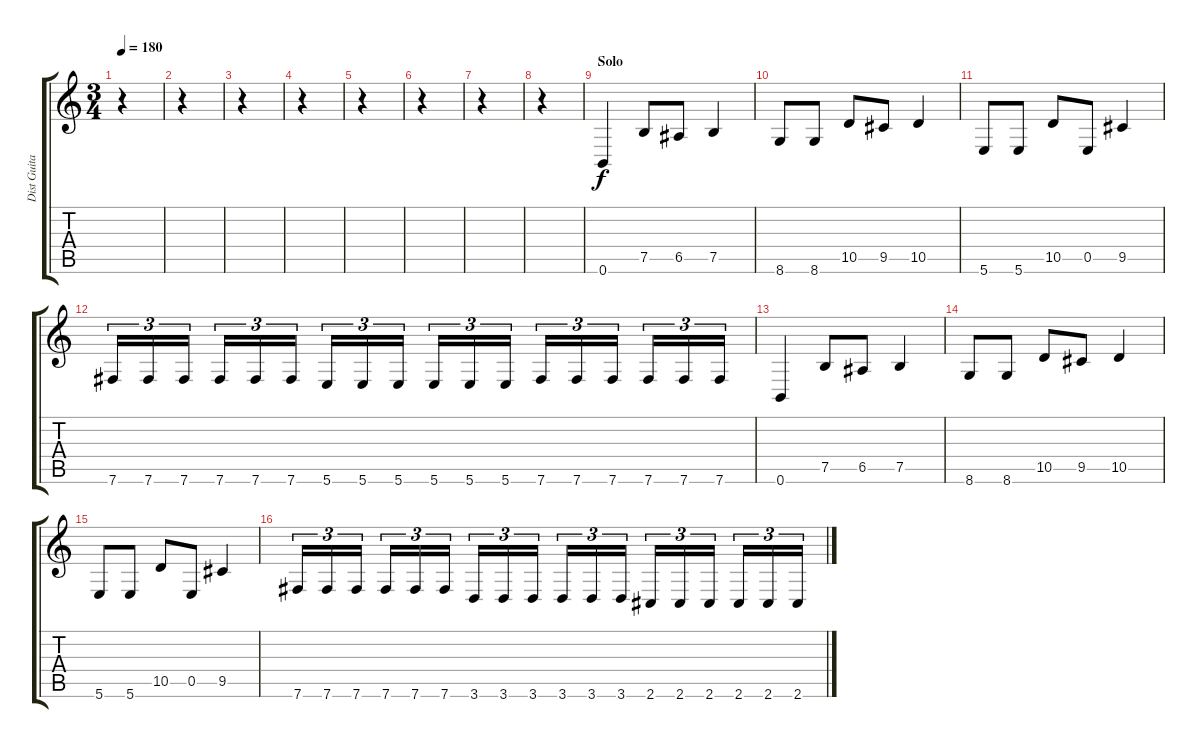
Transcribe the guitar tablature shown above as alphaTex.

\track ("Dist Guitar 1" "Dist Guita") {instrument distortionguitar}
\staff {score tabs}
\tuning (B3 Gb3 D3 A2 E2 B1) {hide}
\ts (3 4)
\tempo 180
\clef g2
\ks c
r.4{dy f} |
r.4 |
r.4 |
r.4 |
r.4 |
r.4 |
r.4 |
r.4 |
\section ("" "Solo")
0.6.4 7.5.8 6.5.8 7.5.4 |
8.6.8 8.6.8 10.5.8 9.5.8 10.5.4 |
5.6.8 5.6.8 10.5.8 0.5.8 9.5.4 |
7.6.16{tu (3 2)} 7.6.16{tu (3 2)} 7.6.16{tu (3 2)} 7.6.16{tu (3 2)} 7.6.16{tu (3 2)} 7.6.16{tu (3 2)} 5.6.16{tu (3 2)} 5.6.16{tu (3 2)} 5.6.16{tu (3 2)} 5.6.16{tu (3 2)} 5.6.16{tu (3 2)} 5.6.16{tu (3 2)} 7.6.16{tu (3 2)} 7.6.16{tu (3 2)} 7.6.16{tu (3 2)} 7.6.16{tu (3 2)} 7.6.16{tu (3 2)} 7.6.16{tu (3 2)} |
0.6.4 7.5.8 6.5.8 7.5.4 |
8.6.8 8.6.8 10.5.8 9.5.8 10.5.4 |
5.6.8 5.6.8 10.5.8 0.5.8 9.5.4 |
7.6.16{tu (3 2)} 7.6.16{tu (3 2)} 7.6.16{tu (3 2)} 7.6.16{tu (3 2)} 7.6.16{tu (3 2)} 7.6.16{tu (3 2)} 3.6.16{tu (3 2)} 3.6.16{tu (3 2)} 3.6.16{tu (3 2)} 3.6.16{tu (3 2)} 3.6.16{tu (3 2)} 3.6.16{tu (3 2)} 2.6.16{tu (3 2)} 2.6.16{tu (3 2)} 2.6.16{tu (3 2)} 2.6.16{tu (3 2)} 2.6.16{tu (3 2)} 2.6.16{tu (3 2)}
